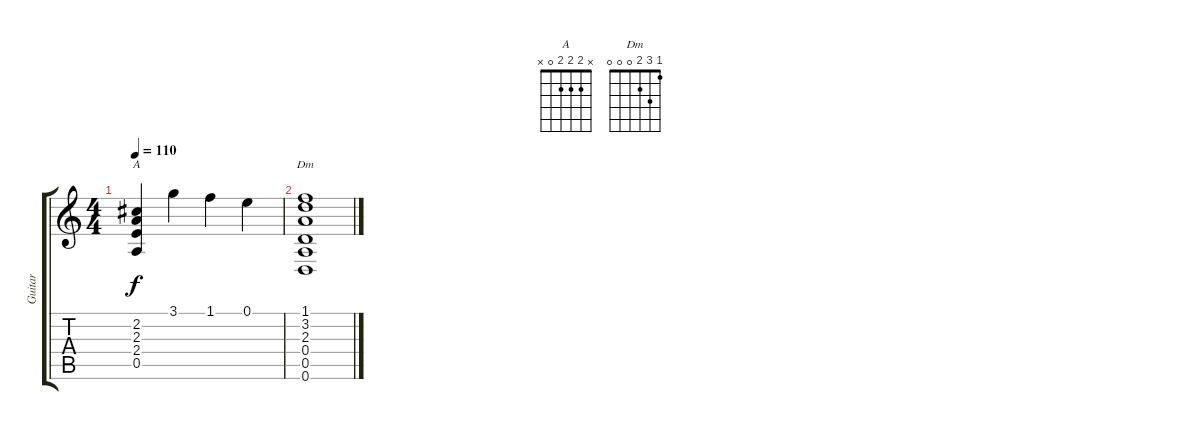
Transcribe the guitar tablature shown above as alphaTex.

\track ("Guitar" "Guitar") {instrument distortionguitar}
\staff {score tabs}
\tuning (E4 B3 G3 D3 A2 D2) {hide}
\chord ("A" x 2 2 2 0 x)
\chord ("Dm" 1 3 2 0 0 0)
\ts (4 4)
\tempo 110
\clef g2
\ks c
(2.2 2.3 2.4 0.5).4{ch "A" dy f} 3.1.4 1.1.4 0.1.4 |
(1.1 3.2 2.3 0.4 0.5 0.6).1{ch "Dm"}
